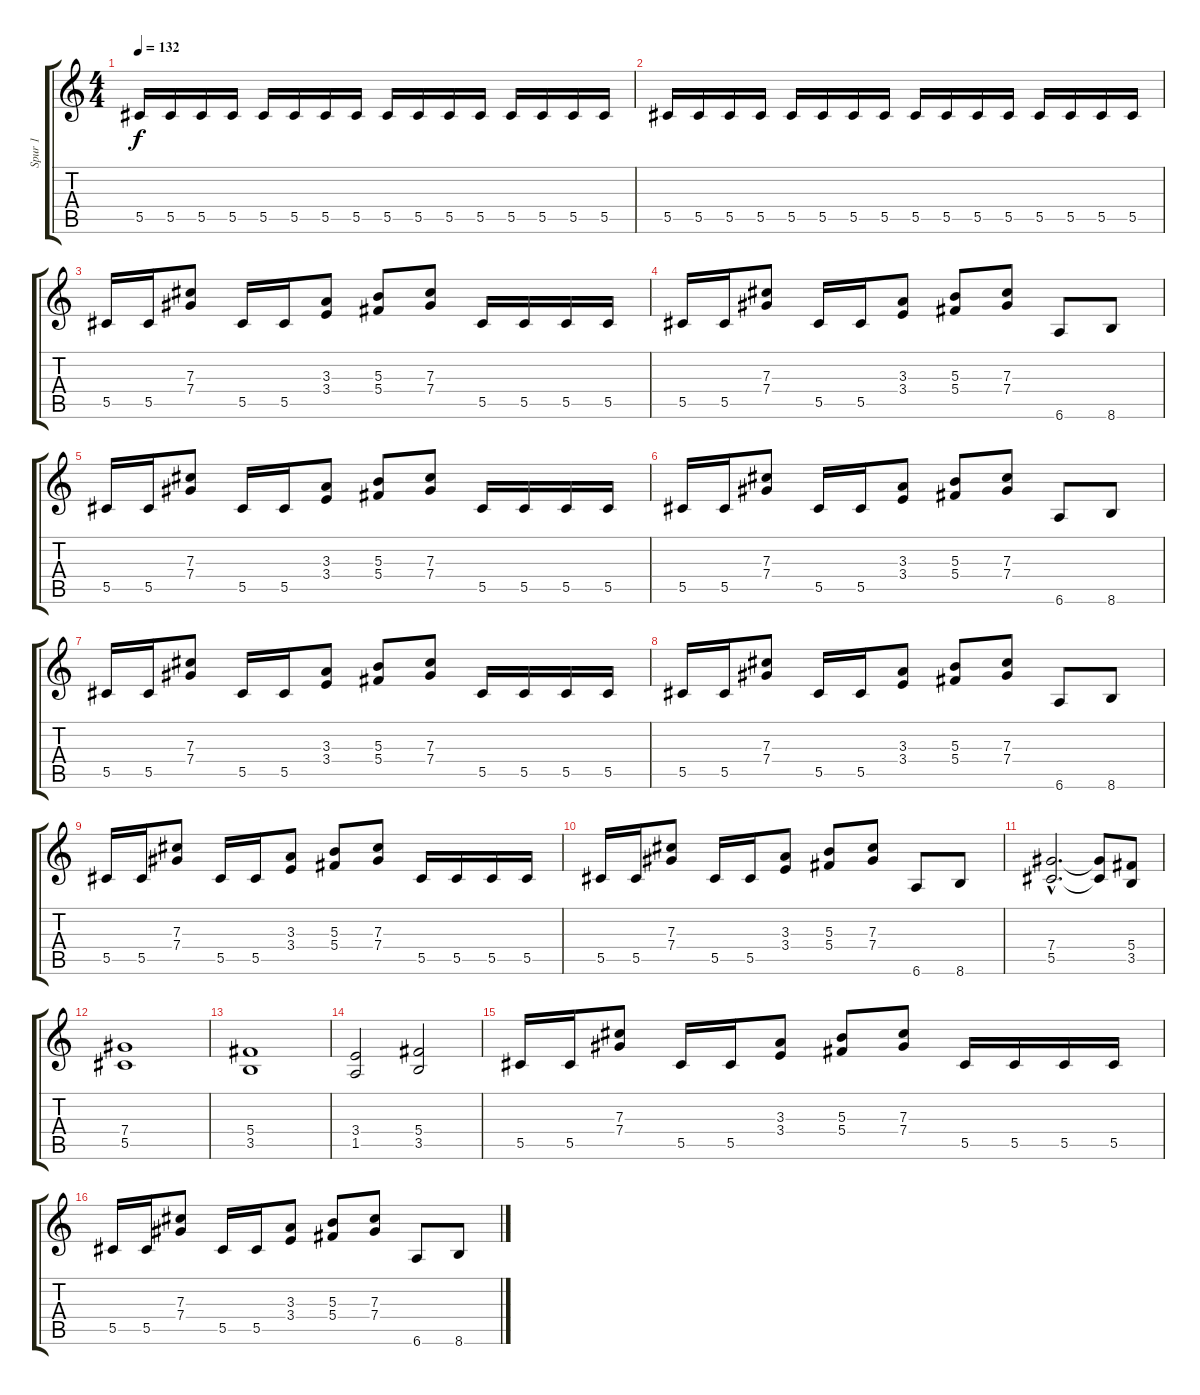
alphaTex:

\track ("Spur 1" "Spur 1") {instrument distortionguitar}
\staff {score tabs}
\tuning (Eb4 Bb3 Gb3 Db3 Ab2 Eb2) {hide}
\ts (4 4)
\tempo 132
\clef g2
\ks c
5.5.16{dy f volume 0 instrument distortionguitar} 5.5.16{volume 16} 5.5.16 5.5.16 5.5.16 5.5.16 5.5.16 5.5.16 5.5.16 5.5.16 5.5.16 5.5.16 5.5.16 5.5.16 5.5.16 5.5.16 |
5.5.16 5.5.16 5.5.16 5.5.16 5.5.16 5.5.16 5.5.16 5.5.16 5.5.16 5.5.16 5.5.16 5.5.16 5.5.16 5.5.16 5.5.16 5.5.16 |
5.5.16 5.5.16 (7.3 7.4).8 5.5.16 5.5.16 (3.3 3.4).8 (5.3 5.4).8 (7.3 7.4).8 5.5.16 5.5.16 5.5.16 5.5.16 |
5.5.16 5.5.16 (7.3 7.4).8 5.5.16 5.5.16 (3.3 3.4).8 (5.3 5.4).8 (7.3 7.4).8 6.6.8 8.6.8 |
5.5.16 5.5.16 (7.3 7.4).8 5.5.16 5.5.16 (3.3 3.4).8 (5.3 5.4).8 (7.3 7.4).8 5.5.16 5.5.16 5.5.16 5.5.16 |
5.5.16 5.5.16 (7.3 7.4).8 5.5.16 5.5.16 (3.3 3.4).8 (5.3 5.4).8 (7.3 7.4).8 6.6.8 8.6.8 |
5.5.16 5.5.16 (7.3 7.4).8 5.5.16 5.5.16 (3.3 3.4).8 (5.3 5.4).8 (7.3 7.4).8 5.5.16 5.5.16 5.5.16 5.5.16 |
5.5.16 5.5.16 (7.3 7.4).8 5.5.16 5.5.16 (3.3 3.4).8 (5.3 5.4).8 (7.3 7.4).8 6.6.8 8.6.8 |
5.5.16 5.5.16 (7.3 7.4).8 5.5.16 5.5.16 (3.3 3.4).8 (5.3 5.4).8 (7.3 7.4).8 5.5.16 5.5.16 5.5.16 5.5.16 |
5.5.16 5.5.16 (7.3 7.4).8 5.5.16 5.5.16 (3.3 3.4).8 (5.3 5.4).8 (7.3 7.4).8 6.6.8 8.6.8 |
(7.4{hac} 5.5{hac}).2{d} (7.4{t} 5.5{t}).8 (5.4 3.5).8 |
(7.4 5.5).1 |
(5.4 3.5).1 |
(3.4 1.5).2 (5.4 3.5).2 |
5.5.16 5.5.16 (7.3 7.4).8 5.5.16 5.5.16 (3.3 3.4).8 (5.3 5.4).8 (7.3 7.4).8 5.5.16 5.5.16 5.5.16 5.5.16 |
5.5.16 5.5.16 (7.3 7.4).8 5.5.16 5.5.16 (3.3 3.4).8 (5.3 5.4).8 (7.3 7.4).8 6.6.8 8.6.8
